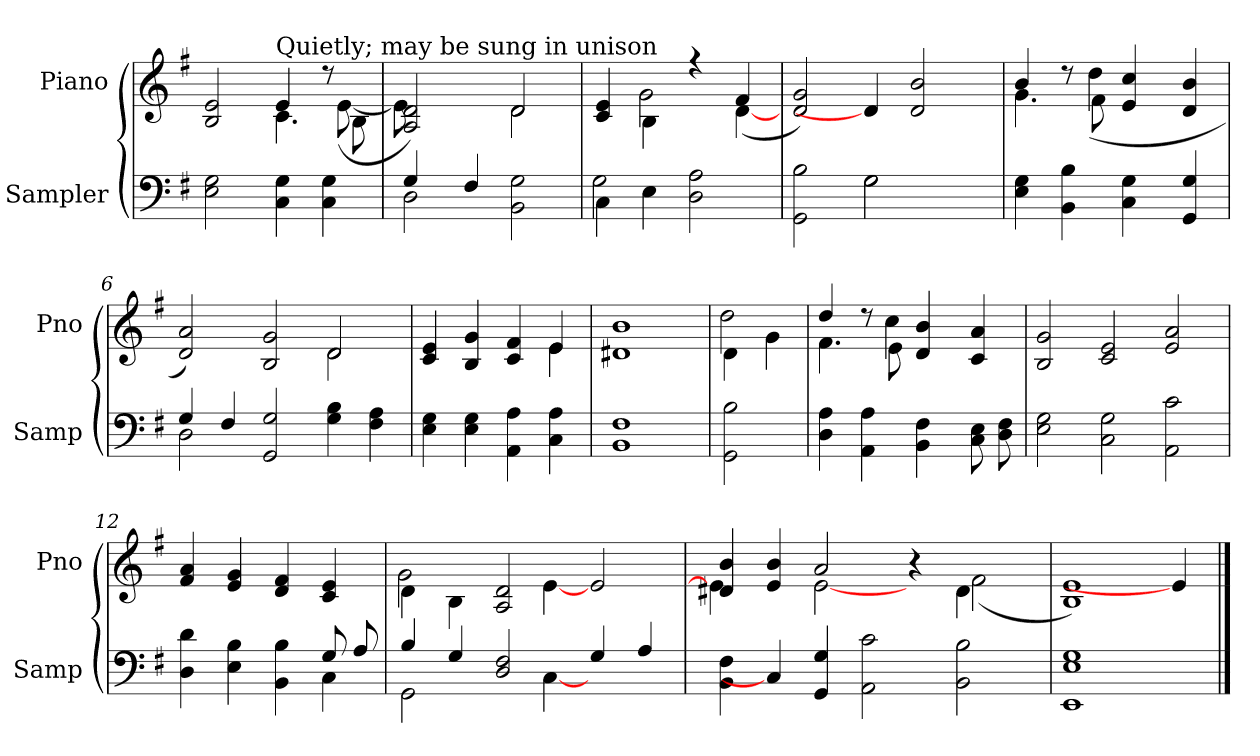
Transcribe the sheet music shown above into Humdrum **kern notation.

**kern	**kern
*part2	*part1
*staff2	*staff1
*I"Sampler	*I"Piano
*I'Samp	*I'Pno
*clefF4	*clefG2
*k[f#]	*k[f#]
*G:	*G:
=1	=1
*	*^
2E 2G	2B 2e	2ryy
!	!LO:TX:t=Quietly; may be sung in unison	!
4C 4G	4e/	4.c
4C 4G	8r	.
.	8B\	([8e
=2	=2	=2
*^	*	*
4G/	2D	2A 2d)	8e]
.	.	.	4.ryy
4F#/	.	.	.
2BB 2G	2ryy	2d/	2d
=3	=3	=3	=3
4C\	2G	4c 4e	4ryy
4E\	.	4B\	2g
2D 2A	2ryy	4r	.
.	.	4f#/	([4d
*	*	*v	*v
=4	=4	=4
2GG 2B	2ryy	2d 2g)
2G\	2G	4d]
.	.	2d 2b
4ryy	4ryy	.
*v	*v	*
=5	=5
*	*^
4E 4G	4b/	4.g
4BB 4B	8r	.
.	8f#\	(4dd
4C 4G	4e 4cc	.
.	.	4.ryy
4GG 4G	4d 4b	.
=6	=6	=6
*^	*	*
4G/	2D	2d 2a)	1ryy
4F#/	.	.	.
2GG 2G	1ryy	2B 2g	.
4G 4B	.	2d/	2d
4F# 4A	.	.	.
*v	*v	*	*
=7	=7	=7
4E 4G	4c 4e	2.ryy
4E 4G	4B 4g	.
4AA 4A	4c 4f#	.
4C 4A	4e/	4e
*	*v	*v
=8	=8
1BB 1F#	1d#X 1b
=9	=9
*	*^
2GG 2B	4d\	2dd
.	4g\	.
=10	=10	=10
4D 4A	4dd/	4.f#
4AA 4A	8r	.
.	8e\	4cc
4BB 4F#	4d 4b	.
.	.	4.ryy
8C\ 8E\	4c 4a	.
8D\ 8F#\	.	.
*	*v	*v
=11	=11
2E 2G	2B 2g
2C 2G	2c 2e
2AA 2c	2e 2a
=12	=12
*^	*
4D 4d	2.ryy	4f# 4a
4E 4B	.	4e 4g
4BB 4B	.	4d 4f#
8G/	4C	4c 4e
8A/	.	.
=13	=13	=13
*	*	*^
4B/	2GG	4d\	2g
4G/	.	4B\	.
2D 2F#	4ryy	2A 2d	4ryy
.	[4C	.	[4e
4G/	2ryy	2e/	2ryy
4A/	.	.	.
*v	*v	*	*
=14	=14	=14
4BB 4F#	4d#X 4b	4e]
4C]	4e 4b	4ryy
4GG 4G	2a/	[2e
2AA 2c	.	.
.	4r	4ryy
2BB 2B	4d#\	(2f#
.	4ryy	.
*	*v	*v
=15	=15
1EE 1E 1G	1B 1e)
4ryy	4e]
==	==
*-	*-
